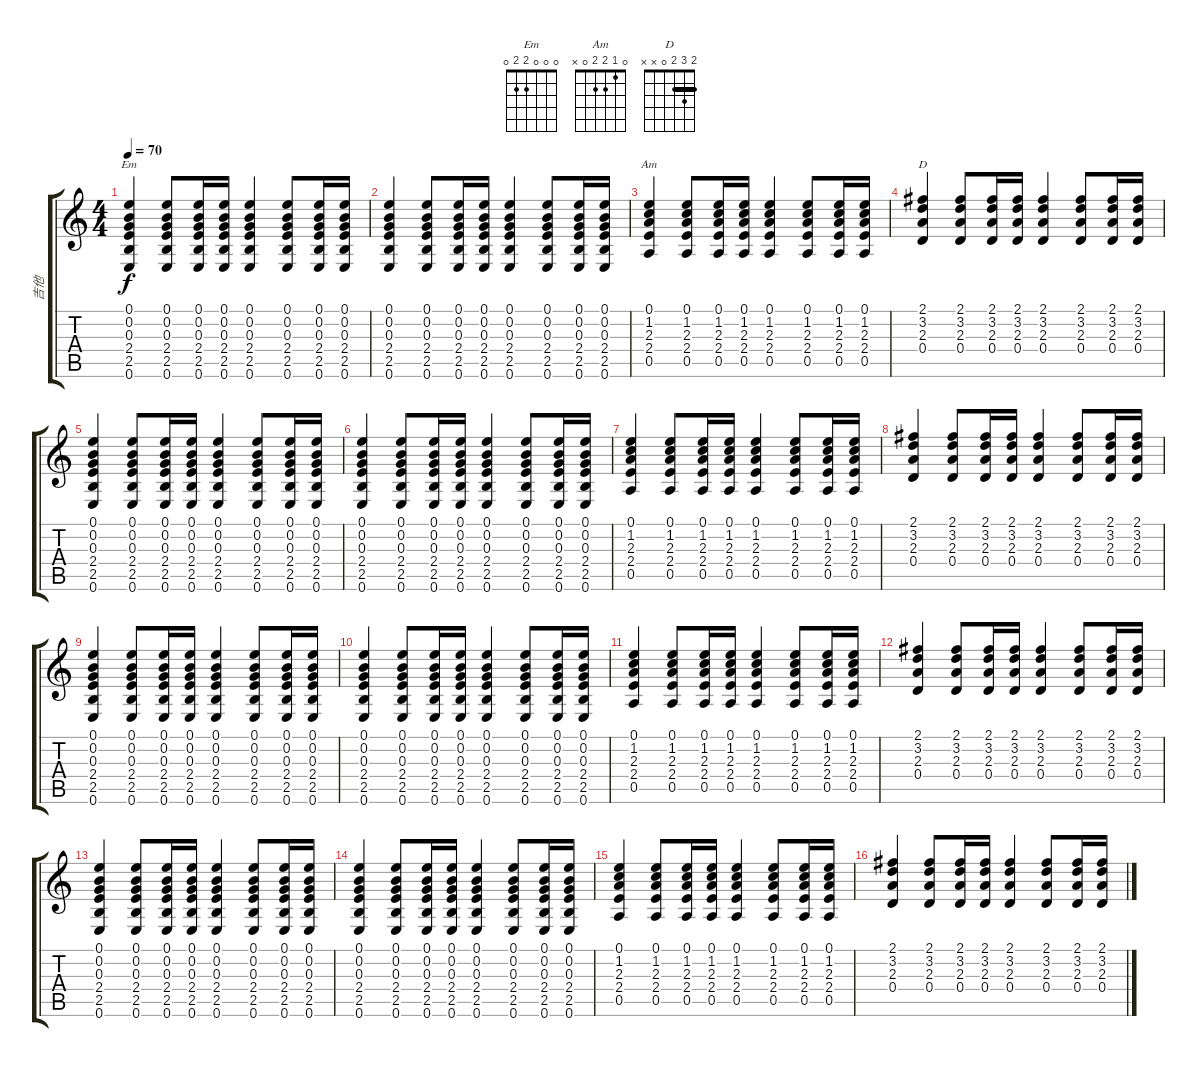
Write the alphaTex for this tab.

\track ("吉他" "吉他") {instrument electricguitarjazz}
\staff {score tabs}
\tuning (E4 B3 G3 D3 A2 E2) {hide}
\chord ("Em" 0 0 0 2 2 0)
\chord ("Am" 0 1 2 2 0 x)
\chord ("D" 2 3 2 0 x x) {barre 2}
\ts (4 4)
\tempo 70
\clef g2
\ks c
(0.1 0.2 0.3 2.4 2.5 0.6).4{ch "Em" dy f} (0.1 0.2 0.3 2.4 2.5 0.6).8 (0.1 0.2 0.3 2.4 2.5 0.6).16 (0.1 0.2 0.3 2.4 2.5 0.6).16 (0.1 0.2 0.3 2.4 2.5 0.6).4 (0.1 0.2 0.3 2.4 2.5 0.6).8 (0.1 0.2 0.3 2.4 2.5 0.6).16 (0.1 0.2 0.3 2.4 2.5 0.6).16 |
(0.1 0.2 0.3 2.4 2.5 0.6).4 (0.1 0.2 0.3 2.4 2.5 0.6).8 (0.1 0.2 0.3 2.4 2.5 0.6).16 (0.1 0.2 0.3 2.4 2.5 0.6).16 (0.1 0.2 0.3 2.4 2.5 0.6).4 (0.1 0.2 0.3 2.4 2.5 0.6).8 (0.1 0.2 0.3 2.4 2.5 0.6).16 (0.1 0.2 0.3 2.4 2.5 0.6).16 |
(0.1 1.2 2.3 2.4 0.5).4{ch "Am"} (0.1 1.2 2.3 2.4 0.5).8 (0.1 1.2 2.3 2.4 0.5).16 (0.1 1.2 2.3 2.4 0.5).16 (0.1 1.2 2.3 2.4 0.5).4 (0.1 1.2 2.3 2.4 0.5).8 (0.1 1.2 2.3 2.4 0.5).16 (0.1 1.2 2.3 2.4 0.5).16 |
(2.1 3.2 2.3 0.4).4{ch "D"} (2.1 3.2 2.3 0.4).8 (2.1 3.2 2.3 0.4).16 (2.1 3.2 2.3 0.4).16 (2.1 3.2 2.3 0.4).4 (2.1 3.2 2.3 0.4).8 (2.1 3.2 2.3 0.4).16 (2.1 3.2 2.3 0.4).16 |
(0.1 0.2 0.3 2.4 2.5 0.6).4 (0.1 0.2 0.3 2.4 2.5 0.6).8 (0.1 0.2 0.3 2.4 2.5 0.6).16 (0.1 0.2 0.3 2.4 2.5 0.6).16 (0.1 0.2 0.3 2.4 2.5 0.6).4 (0.1 0.2 0.3 2.4 2.5 0.6).8 (0.1 0.2 0.3 2.4 2.5 0.6).16 (0.1 0.2 0.3 2.4 2.5 0.6).16 |
(0.1 0.2 0.3 2.4 2.5 0.6).4 (0.1 0.2 0.3 2.4 2.5 0.6).8 (0.1 0.2 0.3 2.4 2.5 0.6).16 (0.1 0.2 0.3 2.4 2.5 0.6).16 (0.1 0.2 0.3 2.4 2.5 0.6).4 (0.1 0.2 0.3 2.4 2.5 0.6).8 (0.1 0.2 0.3 2.4 2.5 0.6).16 (0.1 0.2 0.3 2.4 2.5 0.6).16 |
(0.1 1.2 2.3 2.4 0.5).4 (0.1 1.2 2.3 2.4 0.5).8 (0.1 1.2 2.3 2.4 0.5).16 (0.1 1.2 2.3 2.4 0.5).16 (0.1 1.2 2.3 2.4 0.5).4 (0.1 1.2 2.3 2.4 0.5).8 (0.1 1.2 2.3 2.4 0.5).16 (0.1 1.2 2.3 2.4 0.5).16 |
(2.1 3.2 2.3 0.4).4 (2.1 3.2 2.3 0.4).8 (2.1 3.2 2.3 0.4).16 (2.1 3.2 2.3 0.4).16 (2.1 3.2 2.3 0.4).4 (2.1 3.2 2.3 0.4).8 (2.1 3.2 2.3 0.4).16 (2.1 3.2 2.3 0.4).16 |
(0.1 0.2 0.3 2.4 2.5 0.6).4 (0.1 0.2 0.3 2.4 2.5 0.6).8 (0.1 0.2 0.3 2.4 2.5 0.6).16 (0.1 0.2 0.3 2.4 2.5 0.6).16 (0.1 0.2 0.3 2.4 2.5 0.6).4 (0.1 0.2 0.3 2.4 2.5 0.6).8 (0.1 0.2 0.3 2.4 2.5 0.6).16 (0.1 0.2 0.3 2.4 2.5 0.6).16 |
(0.1 0.2 0.3 2.4 2.5 0.6).4 (0.1 0.2 0.3 2.4 2.5 0.6).8 (0.1 0.2 0.3 2.4 2.5 0.6).16 (0.1 0.2 0.3 2.4 2.5 0.6).16 (0.1 0.2 0.3 2.4 2.5 0.6).4 (0.1 0.2 0.3 2.4 2.5 0.6).8 (0.1 0.2 0.3 2.4 2.5 0.6).16 (0.1 0.2 0.3 2.4 2.5 0.6).16 |
(0.1 1.2 2.3 2.4 0.5).4 (0.1 1.2 2.3 2.4 0.5).8 (0.1 1.2 2.3 2.4 0.5).16 (0.1 1.2 2.3 2.4 0.5).16 (0.1 1.2 2.3 2.4 0.5).4 (0.1 1.2 2.3 2.4 0.5).8 (0.1 1.2 2.3 2.4 0.5).16 (0.1 1.2 2.3 2.4 0.5).16 |
(2.1 3.2 2.3 0.4).4 (2.1 3.2 2.3 0.4).8 (2.1 3.2 2.3 0.4).16 (2.1 3.2 2.3 0.4).16 (2.1 3.2 2.3 0.4).4 (2.1 3.2 2.3 0.4).8 (2.1 3.2 2.3 0.4).16 (2.1 3.2 2.3 0.4).16 |
(0.1 0.2 0.3 2.4 2.5 0.6).4 (0.1 0.2 0.3 2.4 2.5 0.6).8 (0.1 0.2 0.3 2.4 2.5 0.6).16 (0.1 0.2 0.3 2.4 2.5 0.6).16 (0.1 0.2 0.3 2.4 2.5 0.6).4 (0.1 0.2 0.3 2.4 2.5 0.6).8 (0.1 0.2 0.3 2.4 2.5 0.6).16 (0.1 0.2 0.3 2.4 2.5 0.6).16 |
(0.1 0.2 0.3 2.4 2.5 0.6).4 (0.1 0.2 0.3 2.4 2.5 0.6).8 (0.1 0.2 0.3 2.4 2.5 0.6).16 (0.1 0.2 0.3 2.4 2.5 0.6).16 (0.1 0.2 0.3 2.4 2.5 0.6).4 (0.1 0.2 0.3 2.4 2.5 0.6).8 (0.1 0.2 0.3 2.4 2.5 0.6).16 (0.1 0.2 0.3 2.4 2.5 0.6).16 |
(0.1 1.2 2.3 2.4 0.5).4 (0.1 1.2 2.3 2.4 0.5).8 (0.1 1.2 2.3 2.4 0.5).16 (0.1 1.2 2.3 2.4 0.5).16 (0.1 1.2 2.3 2.4 0.5).4 (0.1 1.2 2.3 2.4 0.5).8 (0.1 1.2 2.3 2.4 0.5).16 (0.1 1.2 2.3 2.4 0.5).16 |
(2.1 3.2 2.3 0.4).4 (2.1 3.2 2.3 0.4).8 (2.1 3.2 2.3 0.4).16 (2.1 3.2 2.3 0.4).16 (2.1 3.2 2.3 0.4).4 (2.1 3.2 2.3 0.4).8 (2.1 3.2 2.3 0.4).16 (2.1 3.2 2.3 0.4).16
